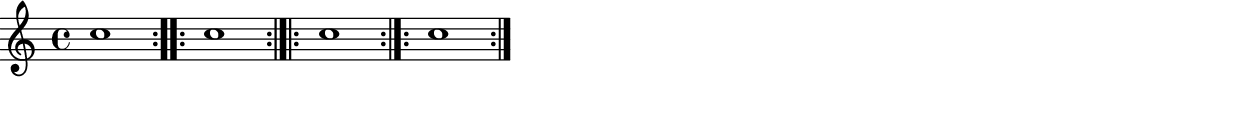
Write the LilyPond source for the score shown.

%% Generated by lilypond-book
%% Options: [exampleindent=10.16\mm,indent=0\mm,line-width=160\mm,paper-height=845.047\pt,paper-width=597.508\pt,papersize='(cons (* 597.508 pt) (* 845.047 pt)),quote]
\include "lilypond-book-preamble.ly"


% ****************************************************************
% Start cut-&-pastable-section
% ****************************************************************

#(ly:set-option 'eps-box-padding 3.000000)



\paper {
  #(set-paper-size '(cons (* 597.508 pt) (* 845.047 pt)))
  indent = 0\mm
  line-width = 160\mm
  % offset the left padding, also add 1mm as lilypond creates cropped
  % images with a little space on the right
  line-width = #(- line-width (* mm  3.000000) (* mm 1))
  line-width = 160\mm - 2.0 * 10.16\mm
  % offset the left padding, also add 1mm as lilypond creates cropped
  % images with a little space on the right
  line-width = #(- line-width (* mm  3.000000) (* mm 1))
}

\layout {
  
}




% ****************************************************************
% ly snippet:
% ****************************************************************
\sourcefilename "snippets/setting-the-double-repeat-default-for-volte.ly"
\sourcefileline 0
%% DO NOT EDIT this file manually; it was automatically
%% generated from the LilyPond Wiki
%% (https://wiki.lilypond.community).
%%
%% Make any changes in the Wiki itself, or in
%% `Documentation/snippets/new/`, then run
%% `scripts/auxiliar/makelsr.pl`.
%%
%% This file is in the public domain.

\version "2.24.0"

\header {
%% Translation of GIT committish: a8a85e19654e46d725563e6deba44083ef137a2c
  texidocja = "
入れ替え部分がある場合の二重繰り返しのスタイルには 3 種類あります。@c
これは @code{doubleRepeatBarType} でセットすることができます。
"
  doctitleja = "入れ替え部分がある場合の二重繰り返しのデフォルトをセットする"

%% Translation of GIT committish: 2f3474d9af596d677ed5b7ce720ae4d0954a6b51
  texidocit = "
Esistono tre diversi stili di doppie ripetizioni per le volte, che si
possono impostare con @code{doubleRepeatBarType}.

"
  doctitleit = "Impostare la doppia ripetizione predefinita per le volte"

%% Translation of GIT committish: de1e42ce512f3690387cdd065109bddff1b7bd6d
  texidocfr = "
LilyPond dispose de trois différents styles de barre pour indiquer une
succession de reprises. Vous devez opter pour un style par défaut, à
l'aide de la propriété de contexte @code{doubleRepeatBarType}.
"

  doctitlefr = "Succession de reprises et style de barre par défaut"

%% Translation of GIT committish: 1bf2403e1cd7038a1e7ea62da560af601e3694fc
  texidoces = "
Existen distintos estilos de repeticiones dobles para la primera y
segunda vez, que se pueden seleccionar utilizando la propiedad de
contexto @code{doubleRepeatBarType}.

"
  doctitlees = "Establecer el tipo de repetición doble predeterminado para la primera y segunda vez"

%% Translation of GIT committish: 8ffecf6be17c6ec2ff87cf31873121a8cce29b09
  texidocca = "
Hi ha tres estils diferents de repeticions dobles per a la primera
i la segona vegada, que es poden ajustar utilitzant
@code{doubleRepeatType}.

"
  doctitleca = "Establiment del tipus de repetició doble predeterminat per a la primera i la segona vegada"

  categories = "Repeats"

  texidoc = "
There are different double repeat styles for volte that can be selected
using the context property @code{doubleRepeatBarType}.
"

  doctitle = "Setting the double repeat default for volte"
} % begin verbatim


\relative c'' {
  \repeat volta 2 { c1 }
  \set Score.doubleRepeatBarType = ":..:"
  \repeat volta 2 { c1 }
  \set Score.doubleRepeatBarType = ":|.|:"
  \repeat volta 2 { c1 }
  \set Score.doubleRepeatBarType = ":|.:"
  \repeat volta 2 { c1 }
}



% ****************************************************************
% end ly snippet
% ****************************************************************
